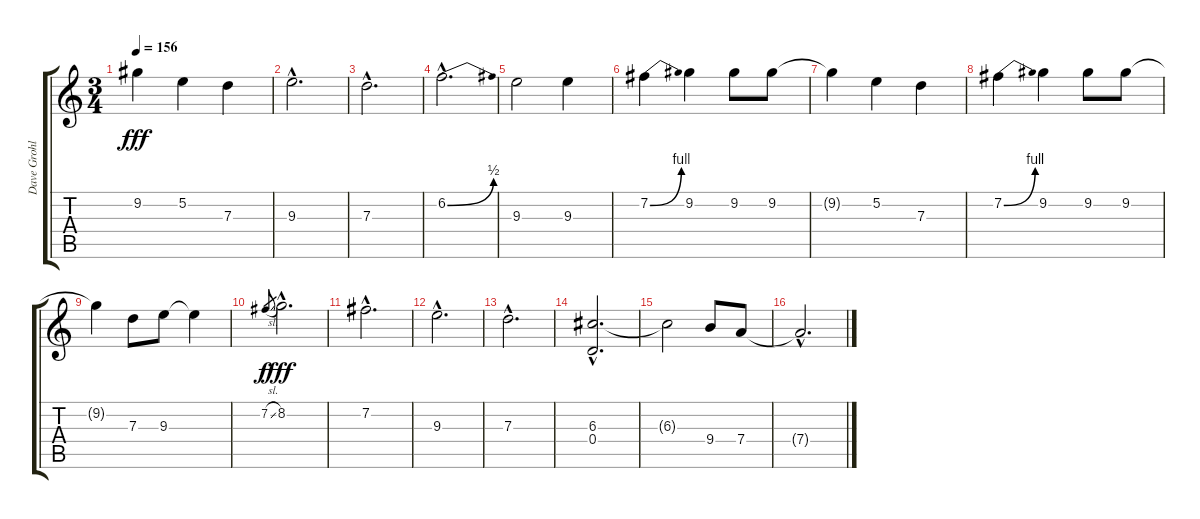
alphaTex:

\track ("Dave Grohl" "Dave Grohl") {instrument electricguitarjazz}
\staff {score tabs}
\tuning (E4 B3 G3 D3 A2 E2) {hide}
\ts (3 4)
\tempo 156
\clef g2
\ks c
9.2{t}.4{dy fff} 5.2.4 7.3.4 |
9.3{hac}.2{d} |
7.3{hac}.2{d} |
6.2{be (bend 0 0 60 2) hac}.2{d} |
9.3.2 9.3.4 |
7.2{be (bend 0 0 60 4)}.4 9.2.4 9.2.8 9.2.8 |
9.2{t}.4 5.2.4 7.3.4 |
7.2{be (bend 0 0 60 4)}.4 9.2.4 9.2.8 9.2.8 |
9.2{t}.4 7.3.8 9.3.8 9.3{t}.4 |
7.2{sl}.8{gr dy f} 8.2{hac}.2{d dy fff} |
7.2{hac}.2{d} |
9.3{hac}.2{d} |
7.3{hac}.2{d} |
(6.3{hac} 0.4{hac}).2{d} |
6.3{t}.2 9.4.8 7.4.8 |
7.4{hac t}.2{d}
